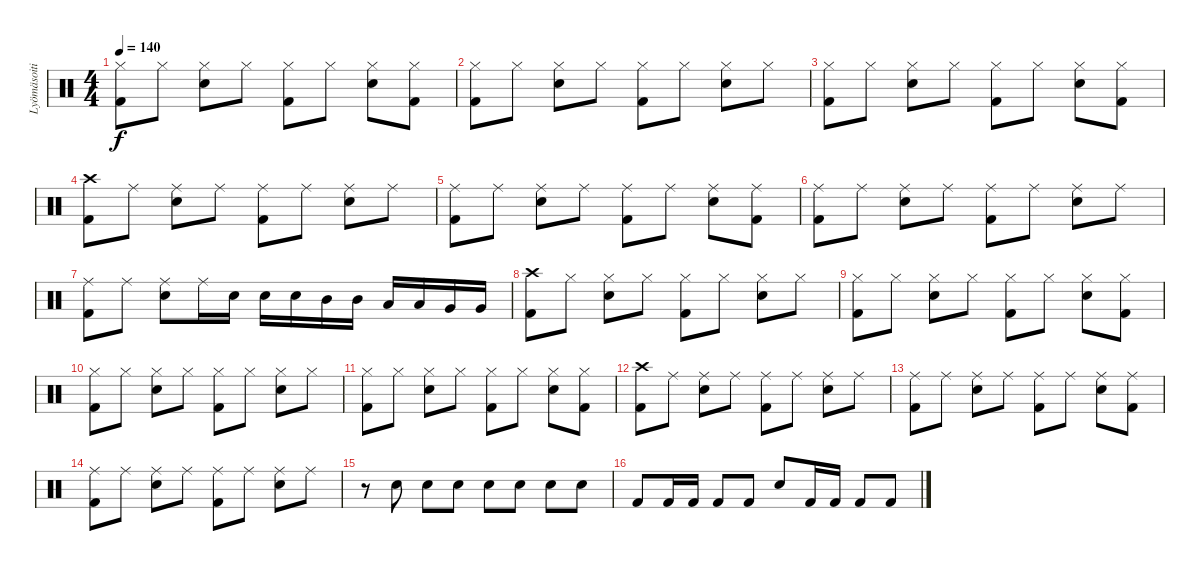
\track ("Lyömäsoitin" "Lyömäsoiti") {instrument percussion}
\staff {score}
\articulation defaults
\ts (4 4)
\tempo 140
\clef neutral
\ks c
("Hi-Hat (closed)" "Kick (hit) 2").8{dy f} "Hi-Hat (closed)".8 ("Hi-Hat (closed)" "Electric Snare (hit)").8 "Hi-Hat (closed)".8 ("Hi-Hat (closed)" "Kick (hit) 2").8 "Hi-Hat (closed)".8 ("Hi-Hat (closed)" "Electric Snare (hit)").8 ("Hi-Hat (closed)" "Kick (hit) 2").8 |
("Hi-Hat (closed)" "Kick (hit) 2").8 "Hi-Hat (closed)".8 ("Hi-Hat (closed)" "Electric Snare (hit)").8 "Hi-Hat (closed)".8 ("Hi-Hat (closed)" "Kick (hit) 2").8 "Hi-Hat (closed)".8 ("Hi-Hat (closed)" "Electric Snare (hit)").8 "Hi-Hat (closed)".8 |
("Hi-Hat (closed)" "Kick (hit) 2").8 "Hi-Hat (closed)".8 ("Hi-Hat (closed)" "Electric Snare (hit)").8 "Hi-Hat (closed)".8 ("Hi-Hat (closed)" "Kick (hit) 2").8 "Hi-Hat (closed)".8 ("Hi-Hat (closed)" "Electric Snare (hit)").8 ("Hi-Hat (closed)" "Kick (hit) 2").8 |
("Crash high (hit)" "Kick (hit) 2").8 "Ride (middle)".8 ("Ride (middle)" "Electric Snare (hit)").8 "Ride (middle)".8 ("Ride (middle)" "Kick (hit) 2").8 "Ride (middle)".8 ("Ride (middle)" "Electric Snare (hit)").8 "Ride (middle)".8 |
("Ride (middle)" "Kick (hit) 2").8 "Ride (middle)".8 ("Ride (middle)" "Electric Snare (hit)").8 "Ride (middle)".8 ("Ride (middle)" "Kick (hit) 2").8 "Ride (middle)".8 ("Ride (middle)" "Electric Snare (hit)").8 ("Ride (middle)" "Kick (hit) 2").8 |
("Ride (middle)" "Kick (hit) 2").8 "Ride (middle)".8 ("Ride (middle)" "Electric Snare (hit)").8 "Ride (middle)".8 ("Ride (middle)" "Kick (hit) 2").8 "Ride (middle)".8 ("Ride (middle)" "Electric Snare (hit)").8 "Ride (middle)".8 |
("Ride (middle)" "Kick (hit) 2").8 "Ride (middle)".8 ("Ride (middle)" "Electric Snare (hit)").8 "Ride (middle)".16 "Electric Snare (hit)".16 "Electric Snare (hit)".16 "Electric Snare (hit)".16 "Mid Tom (hit)".16 "Mid Tom (hit)".16 "Low Tom (hit)".16 "Low Tom (hit)".16 "Very Low Tom (hit)".16 "Very Low Tom (hit)".16 |
("Crash high (hit)" "Kick (hit) 2").8 "Hi-Hat (closed)".8 ("Hi-Hat (closed)" "Electric Snare (hit)").8 "Hi-Hat (closed)".8 ("Hi-Hat (closed)" "Kick (hit) 2").8 "Hi-Hat (closed)".8 ("Hi-Hat (closed)" "Electric Snare (hit)").8 "Hi-Hat (closed)".8 |
("Hi-Hat (closed)" "Kick (hit) 2").8 "Hi-Hat (closed)".8 ("Hi-Hat (closed)" "Electric Snare (hit)").8 "Hi-Hat (closed)".8 ("Hi-Hat (closed)" "Kick (hit) 2").8 "Hi-Hat (closed)".8 ("Hi-Hat (closed)" "Electric Snare (hit)").8 ("Hi-Hat (closed)" "Kick (hit) 2").8 |
("Hi-Hat (closed)" "Kick (hit) 2").8 "Hi-Hat (closed)".8 ("Hi-Hat (closed)" "Electric Snare (hit)").8 "Hi-Hat (closed)".8 ("Hi-Hat (closed)" "Kick (hit) 2").8 "Hi-Hat (closed)".8 ("Hi-Hat (closed)" "Electric Snare (hit)").8 "Hi-Hat (closed)".8 |
("Hi-Hat (closed)" "Kick (hit) 2").8 "Hi-Hat (closed)".8 ("Hi-Hat (closed)" "Electric Snare (hit)").8 "Hi-Hat (closed)".8 ("Hi-Hat (closed)" "Kick (hit) 2").8 "Hi-Hat (closed)".8 ("Hi-Hat (closed)" "Electric Snare (hit)").8 ("Hi-Hat (closed)" "Kick (hit) 2").8 |
("Crash high (hit)" "Kick (hit) 2").8 "Ride (middle)".8 ("Ride (middle)" "Electric Snare (hit)").8 "Ride (middle)".8 ("Ride (middle)" "Kick (hit) 2").8 "Ride (middle)".8 ("Ride (middle)" "Electric Snare (hit)").8 "Ride (middle)".8 |
("Ride (middle)" "Kick (hit) 2").8 "Ride (middle)".8 ("Ride (middle)" "Electric Snare (hit)").8 "Ride (middle)".8 ("Ride (middle)" "Kick (hit) 2").8 "Ride (middle)".8 ("Ride (middle)" "Electric Snare (hit)").8 ("Ride (middle)" "Kick (hit) 2").8 |
("Ride (middle)" "Kick (hit) 2").8 "Ride (middle)".8 ("Ride (middle)" "Electric Snare (hit)").8 "Ride (middle)".8 ("Ride (middle)" "Kick (hit) 2").8 "Ride (middle)".8 ("Ride (middle)" "Electric Snare (hit)").8 "Ride (middle)".8 |
r.8 "Electric Snare (hit)".8 "Electric Snare (hit)".8 "Electric Snare (hit)".8 "Electric Snare (hit)".8 "Electric Snare (hit)".8 "Electric Snare (hit)".8 "Electric Snare (hit)".8 |
"Kick (hit) 2".8 "Kick (hit) 2".16 "Kick (hit) 2".16 "Kick (hit) 2".8 "Kick (hit) 2".8 "Electric Snare (hit)".8 "Kick (hit) 2".16 "Kick (hit) 2".16 "Kick (hit) 2".8 "Kick (hit) 2".8
